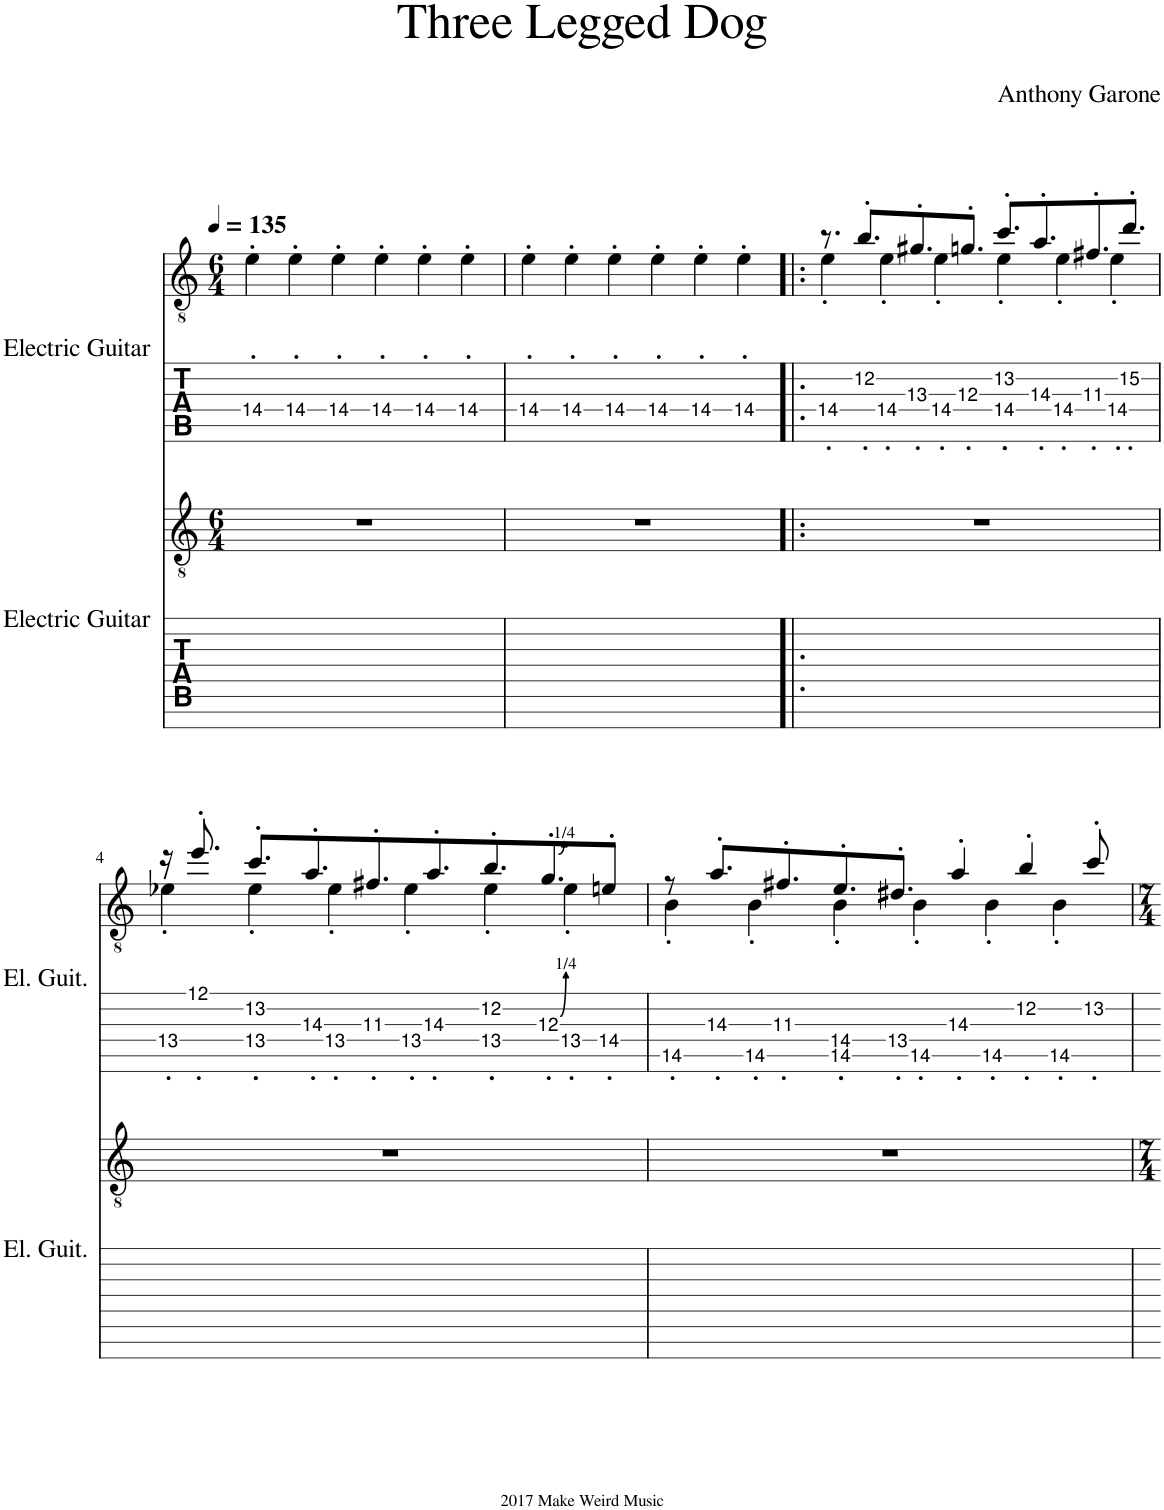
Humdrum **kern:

**kern	**kern	**kern	**kern
*part2	*part2	*part1	*part1
*staff4	*staff3	*staff2	*staff1
*I"Electric Guitar	*	*I"Electric Guitar	*
*I'El. Guit.	*	*I'El. Guit.	*
*stria8	*	*stria6	*
*	*clefGv2	*	*clefGv2
*k[]	*k[]	*k[]	*k[]
*M6/4	*M6/4	*M6/4	*M6/4
*MM135	*MM135	*MM135	*MM135
=1	=1	=1	=1
1.r	1.r	4e'	4e'\
.	.	4e'	4e'\
.	.	4e'	4e'\
.	.	4e'	4e'\
.	.	4e'	4e'\
.	.	4e'	4e'\
=2	=2	=2	=2
1.r	1.r	4e'	4e'\
.	.	4e'	4e'\
.	.	4e'	4e'\
.	.	4e'	4e'\
.	.	4e'	4e'\
.	.	4e'	4e'\
=3!|:	=3!|:	=3!|:	=3!|:
*	*	*^	*^
1.r	1.r	8.r	4e'	8.r	4e'\
.	.	8.b'L	.	8.b'/L	.
.	.	.	4e'	.	4e'\
.	.	8.g#X'	.	8.g#X'/	.
.	.	.	4e'	.	4e'\
.	.	8.gn'J	.	8.gn'/J	.
.	.	8.cc'L	4e'	8.cc'/L	4e'\
.	.	8.a'	.	8.a'/	.
.	.	.	4e'	.	4e'\
.	.	8.f#X'	.	8.f#X'/	.
.	.	.	4e'	.	4e'\
.	.	8.dd'J	.	8.dd'/J	.
!!LO:LB:g=z	!!
=4	=4	=4	=4	=4	=4
1.r	1.r	16r	4e-'	16r	4e-X'\
.	.	8.ee'L	.	8.ee'/	.
.	.	8.cc'	4e-'	8.cc'/L	4e-'\
.	.	8.a'	.	8.a'/	.
.	.	.	4e-'	.	4e-'\
.	.	8.f#'J	.	8.f#X'/	.
.	.	.	4e-'	.	4e-'\
.	.	8.a'L	.	8.a'/	.
.	.	8.b'	4e-'	8.b'/	4e-'\
.	.	8.g'	.	8.g'/	.
.	.	.	4e-'	.	4e-'\
.	.	8e'J	.	8en'/J	.
=5	=5	=5	=5	=5	=5
1.r	1.r	8r	4B'	8r	4B'\
.	.	8.a'L	.	8.a'/L	.
.	.	.	4B'	.	4B'\
.	.	8.f#'	.	8.f#X'/	.
.	.	8.e'	4B'	8.e'/	4B'\
.	.	8.d#'J	.	8.d#X'/J	.
.	.	.	4B'	.	4B'\
.	.	4a'	.	4a'/	.
.	.	.	4B'	.	4B'\
.	.	4b'	.	4b'/	.
.	.	.	4B'	.	4B'\
.	.	8cc'	.	8cc'/	.
*	*	*v	*v	*	*
*	*	*	*v	*v
=	=	=	=
*-	*-	*-	*-
